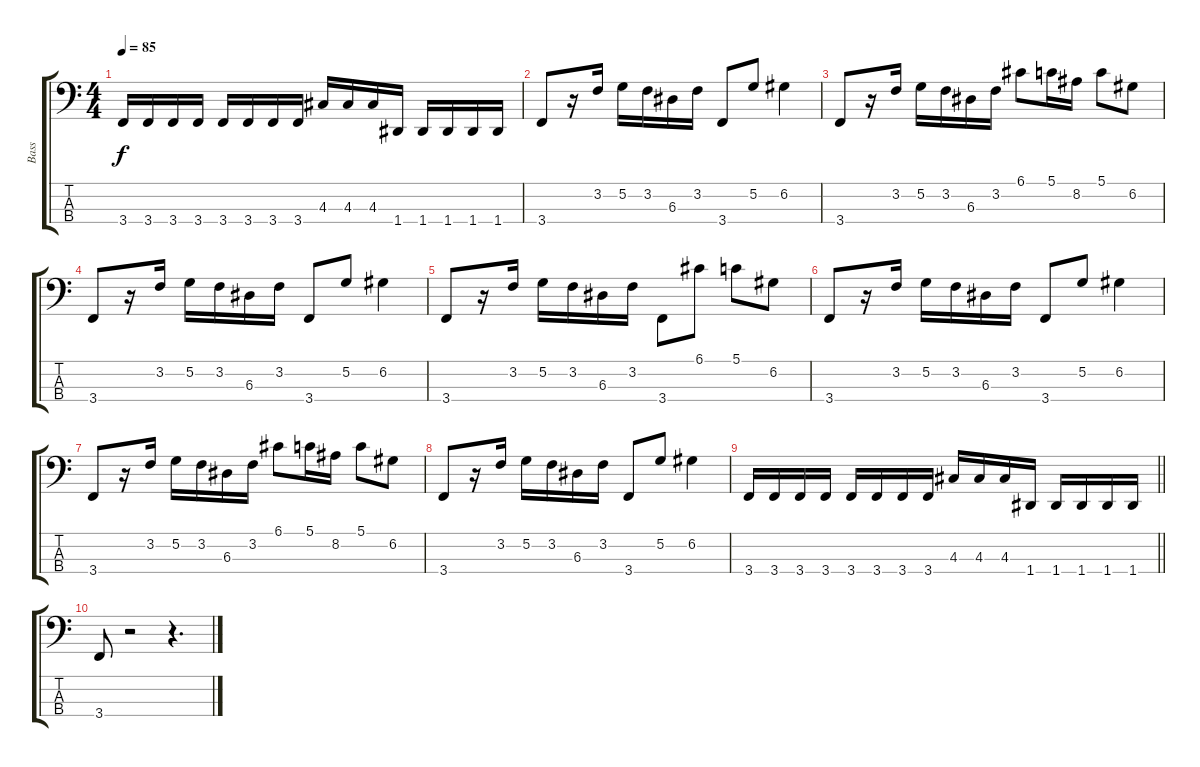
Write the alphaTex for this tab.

\track ("Bass" "Bass") {instrument electricbassfinger}
\staff {score tabs}
\tuning (G2 D2 A1 D1) {hide}
\ts (4 4)
\tempo 85
\clef f4
\ks c
3.4.16{dy f} 3.4.16 3.4.16 3.4.16 3.4.16 3.4.16 3.4.16 3.4.16 4.3.16 4.3.16 4.3.16 1.4.16 1.4.16 1.4.16 1.4.16 1.4.16 |
3.4.8 r.16 3.2.16 5.2.16 3.2.16 6.3.16 3.2.16 3.4.8 5.2.8 6.2.4 |
3.4.8 r.16 3.2.16 5.2.16 3.2.16 6.3.16 3.2.16 6.1.8 5.1.16 8.2.16 5.1.8 6.2.8 |
3.4.8 r.16 3.2.16 5.2.16 3.2.16 6.3.16 3.2.16 3.4.8 5.2.8 6.2.4 |
3.4.8 r.16 3.2.16 5.2.16 3.2.16 6.3.16 3.2.16 3.4.8 6.1.8 5.1.8 6.2.8 |
3.4.8 r.16 3.2.16 5.2.16 3.2.16 6.3.16 3.2.16 3.4.8 5.2.8 6.2.4 |
3.4.8 r.16 3.2.16 5.2.16 3.2.16 6.3.16 3.2.16 6.1.8 5.1.16 8.2.16 5.1.8 6.2.8 |
3.4.8 r.16 3.2.16 5.2.16 3.2.16 6.3.16 3.2.16 3.4.8 5.2.8 6.2.4 |
\barLineRight lightlight
3.4.16 3.4.16 3.4.16 3.4.16 3.4.16 3.4.16 3.4.16 3.4.16 4.3.16 4.3.16 4.3.16 1.4.16 1.4.16 1.4.16 1.4.16 1.4.16 |
3.4.8 r.2 r.4{d}
